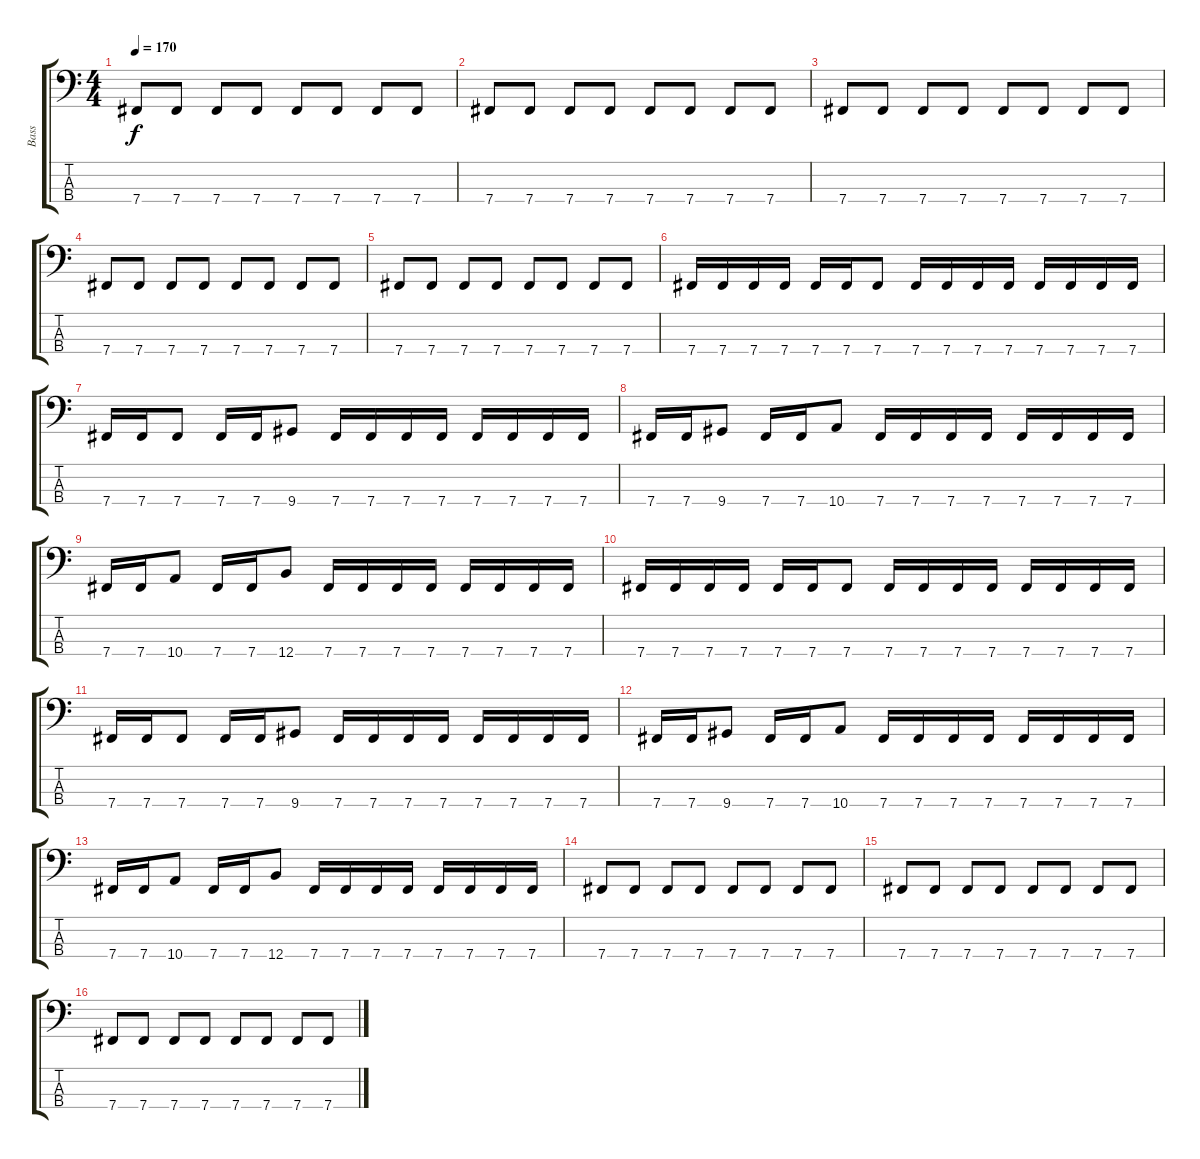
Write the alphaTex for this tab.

\track ("Bass" "Bass") {instrument electricbasspick}
\staff {score tabs}
\tuning (E2 B1 Gb1 B0) {hide}
\ts (4 4)
\tempo 170
\clef f4
\ks c
7.4.8{dy f} 7.4.8 7.4.8 7.4.8 7.4.8 7.4.8 7.4.8 7.4.8 |
7.4.8 7.4.8 7.4.8 7.4.8 7.4.8 7.4.8 7.4.8 7.4.8 |
7.4.8 7.4.8 7.4.8 7.4.8 7.4.8 7.4.8 7.4.8 7.4.8 |
7.4.8 7.4.8 7.4.8 7.4.8 7.4.8 7.4.8 7.4.8 7.4.8 |
7.4.8 7.4.8 7.4.8 7.4.8 7.4.8 7.4.8 7.4.8 7.4.8 |
7.4.16 7.4.16 7.4.16 7.4.16 7.4.16 7.4.16 7.4.8 7.4.16 7.4.16 7.4.16 7.4.16 7.4.16 7.4.16 7.4.16 7.4.16 |
7.4.16 7.4.16 7.4.8 7.4.16 7.4.16 9.4.8 7.4.16 7.4.16 7.4.16 7.4.16 7.4.16 7.4.16 7.4.16 7.4.16 |
7.4.16 7.4.16 9.4.8 7.4.16 7.4.16 10.4.8 7.4.16 7.4.16 7.4.16 7.4.16 7.4.16 7.4.16 7.4.16 7.4.16 |
7.4.16 7.4.16 10.4.8 7.4.16 7.4.16 12.4.8 7.4.16 7.4.16 7.4.16 7.4.16 7.4.16 7.4.16 7.4.16 7.4.16 |
7.4.16 7.4.16 7.4.16 7.4.16 7.4.16 7.4.16 7.4.8 7.4.16 7.4.16 7.4.16 7.4.16 7.4.16 7.4.16 7.4.16 7.4.16 |
7.4.16 7.4.16 7.4.8 7.4.16 7.4.16 9.4.8 7.4.16 7.4.16 7.4.16 7.4.16 7.4.16 7.4.16 7.4.16 7.4.16 |
7.4.16 7.4.16 9.4.8 7.4.16 7.4.16 10.4.8 7.4.16 7.4.16 7.4.16 7.4.16 7.4.16 7.4.16 7.4.16 7.4.16 |
7.4.16 7.4.16 10.4.8 7.4.16 7.4.16 12.4.8 7.4.16 7.4.16 7.4.16 7.4.16 7.4.16 7.4.16 7.4.16 7.4.16 |
7.4.8 7.4.8 7.4.8 7.4.8 7.4.8 7.4.8 7.4.8 7.4.8 |
7.4.8 7.4.8 7.4.8 7.4.8 7.4.8 7.4.8 7.4.8 7.4.8 |
7.4.8 7.4.8 7.4.8 7.4.8 7.4.8 7.4.8 7.4.8 7.4.8
